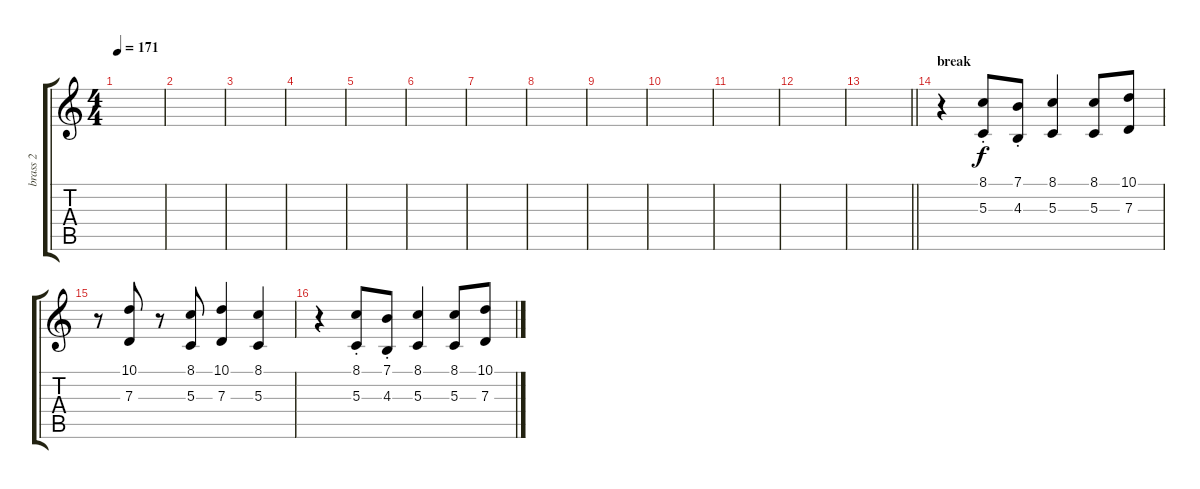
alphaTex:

\track ("brass 2" "brass 2") {instrument trombone}
\staff {score tabs}
\tuning (E4 B3 G3 D3 A2 E2) {hide}
\ts (4 4)
\tempo 171
\clef g2
\ks c
|
|
|
|
|
|
|
|
|
|
|
|
\barLineRight lightlight
|
\section ("" "break")
r.4 (8.1{st} 5.3{st}).8{dy f} (7.1{st} 4.3{st}).8 (8.1 5.3).4 (8.1 5.3).8 (10.1 7.3).8 |
r.8 (10.1 7.3).8 r.8 (8.1 5.3).8 (10.1 7.3).4 (8.1 5.3).4 |
r.4 (8.1{st} 5.3{st}).8 (7.1{st} 4.3{st}).8 (8.1 5.3).4 (8.1 5.3).8 (10.1 7.3).8
